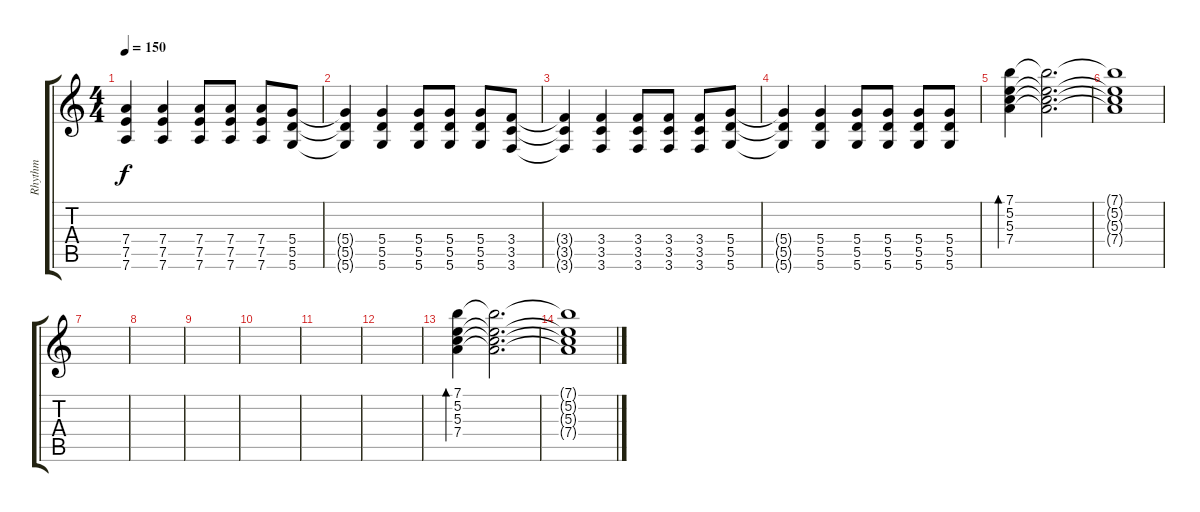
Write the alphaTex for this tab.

\track ("Rhythm" "Rhythm") {instrument distortionguitar}
\staff {score tabs}
\tuning (E4 B3 G3 D3 A2 D2) {hide}
\ts (4 4)
\tempo 150
\clef g2
\ks c
(7.4 7.5 7.6).4{dy f} (7.4 7.5 7.6).4 (7.4 7.5 7.6).8 (7.4 7.5 7.6).8 (7.4 7.5 7.6).8 (5.4 5.5 5.6).8 |
(5.4{t} 5.5{t} 5.6{t}).4 (5.4 5.5 5.6).4 (5.4 5.5 5.6).8 (5.4 5.5 5.6).8 (5.4 5.5 5.6).8 (3.4 3.5 3.6).8 |
(3.4{t} 3.5{t} 3.6{t}).4 (3.4 3.5 3.6).4 (3.4 3.5 3.6).8 (3.4 3.5 3.6).8 (3.4 3.5 3.6).8 (5.4 5.5 5.6).8 |
(5.4{t} 5.5{t} 5.6{t}).4 (5.4 5.5 5.6).4 (5.4 5.5 5.6).8 (5.4 5.5 5.6).8 (5.4 5.5 5.6).8 (5.4 5.5 5.6).8 |
(7.1 5.2 5.3 7.4).4{bd 480 volume 16 instrument electricguitarclean} (7.1{t} 5.2{t} 5.3{t} 7.4{t}).2{d volume 0} |
(7.1{t} 5.2{t} 5.3{t} 7.4{t}).1 |
|
|
|
|
|
|
(7.1 5.2 5.3 7.4).4{bd 480 volume 16 instrument electricguitarclean} (7.1{t} 5.2{t} 5.3{t} 7.4{t}).2{d volume 0} |
(7.1{t} 5.2{t} 5.3{t} 7.4{t}).1
